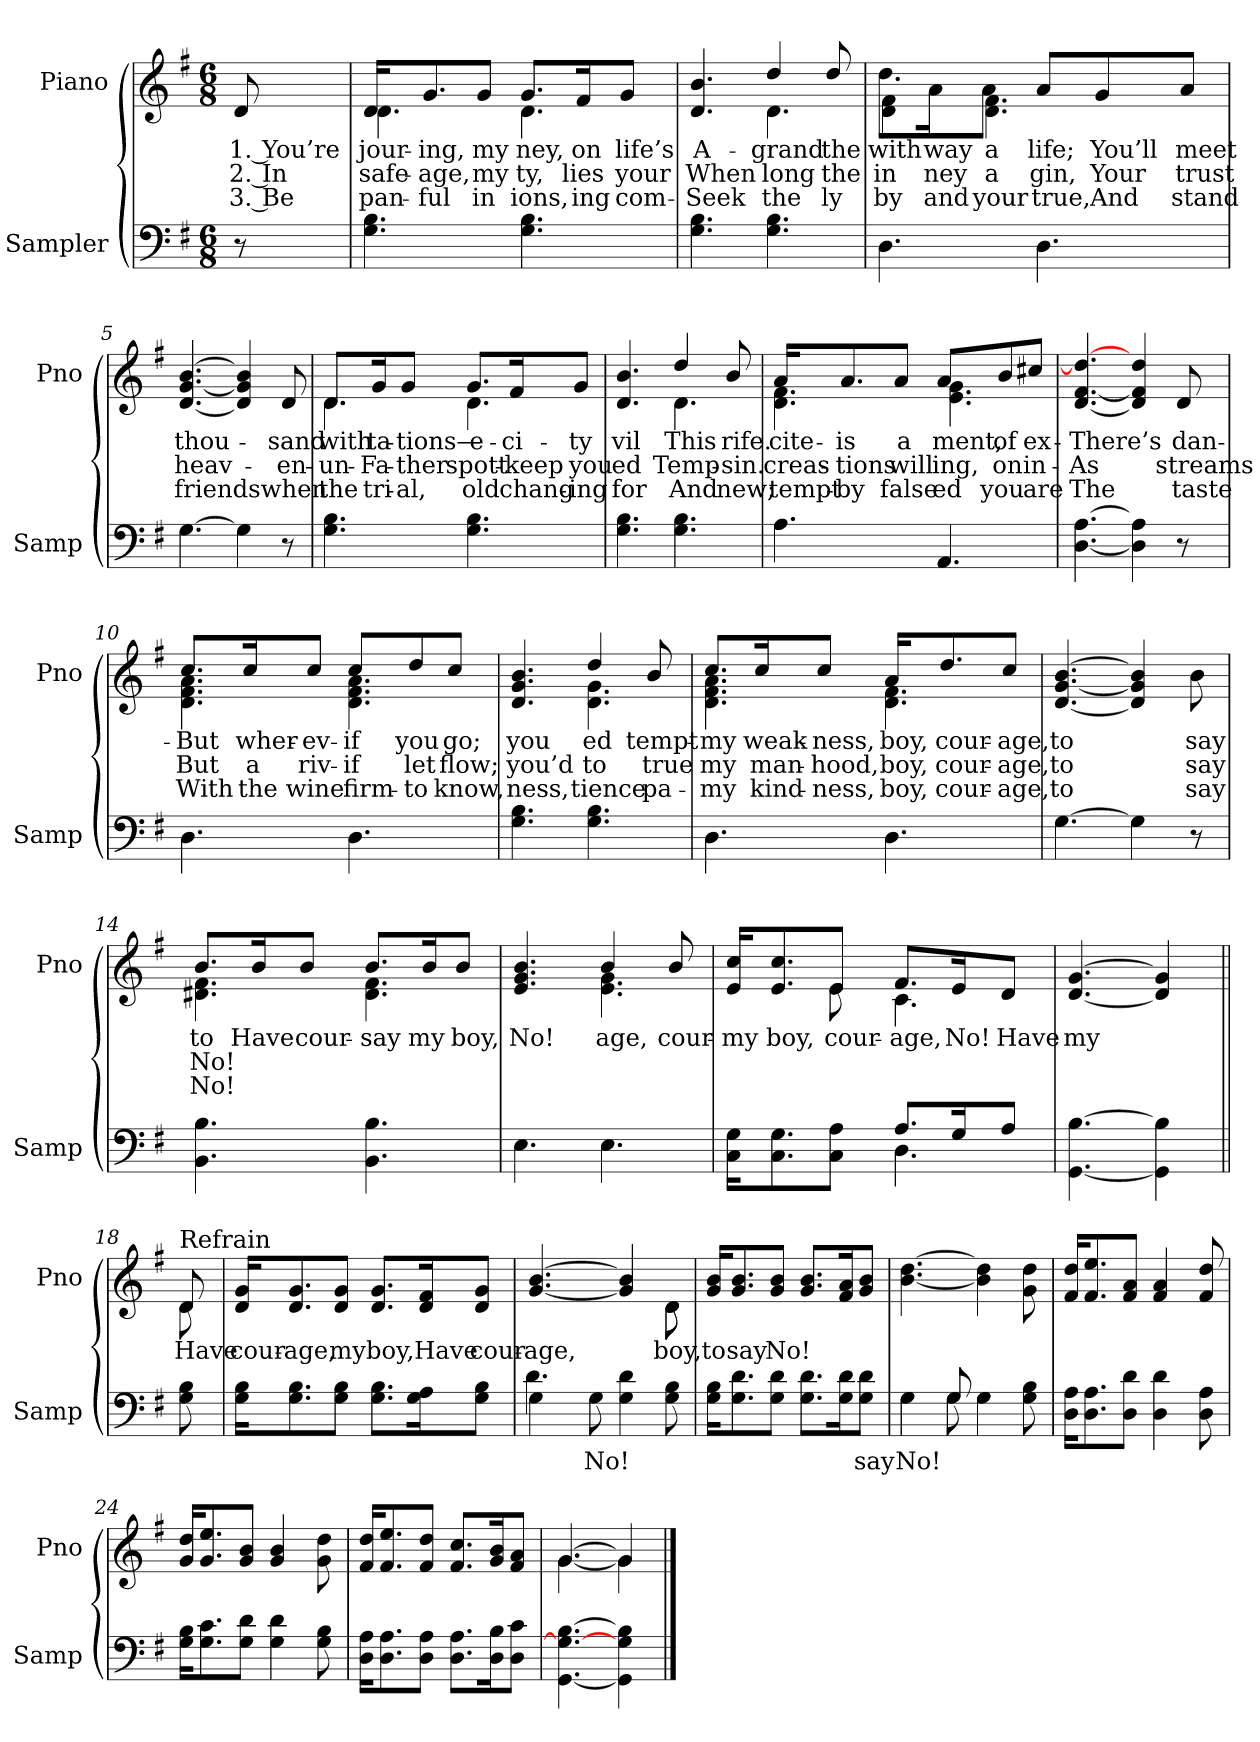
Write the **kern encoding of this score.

**kern	**text	**kern	**text	**text	**text
*part2	*part2	*part1	*part1	*part1	*part1
*staff2	*staff2	*staff1	*staff1	*staff1	*staff1
*I"Sampler	*	*I"Piano	*	*	*
*I'Samp	*	*I'Pno	*	*	*
*clefF4	*	*clefG2	*	*	*
*k[f#]	*	*k[f#]	*	*	*
*G:	*	*G:	*	*	*
*M6/8	*	*M6/8	*	*	*
=1	=1	=1	=1	=1	=1
8r	.	8d	1. You’re	2. In	3. Be
=2	=2	=2	=2	=2	=2
*	*	*^	*	*	*
4.G 4.B	.	16d/KL	4.d	jour-	safe-	-pan-
.	.	8.g/	.	-ing,	-age,	-ful
.	.	8g/J	.	my	my	in
4.G 4.B	.	8.g/L	4.d	-ney,	-ty,	-ions,
.	.	16f#/K	.	on	lies	-ing
.	.	8g/J	.	life’s	your	com-
=3	=3	=3	=3	=3	=3	=3
4.G 4.B	.	4.d 4.b	4.ryy	A-	When	Seek
4.G 4.B	.	4dd/	4.d	grand	long	the
.	.	8dd/	.	the	the	-ly
=4	=4	=4	=4	=4	=4	=4
4.D	.	8.dd\L	4d 4f#	with	in	by
.	.	16a\K	.	-way	-ney	and
.	.	8a\J	4.d 4.f#	a	a	your
4.D	.	8a/L	.	life;	-gin,	true,
.	.	8g/	.	You’ll	Your	And
.	.	8a/J	8ryy	meet	trust	stand
*	*	*v	*v	*	*	*
=5	=5	=5	=5	=5	=5
[4.G	.	[4.d [4.g [4.b	thou-	heav-	friends
4G]	.	4d] 4g] 4b]	.	.	.
8r	.	8d	-sand	-en-	when
=6	=6	=6	=6	=6	=6
*	*	*^	*	*	*
4.G 4.B	.	8.d/L	4.d	with	un-	the
.	.	16g/K	.	-ta-	Fa-	tri-
.	.	8g/J	.	-tions—	-ther	-al,
4.G 4.B	.	8.g/L	4.d	e-	-spott-	old
.	.	16f#/K	.	ci-	keep	chang-
.	.	8g/J	.	-ty	you	-ing
=7	=7	=7	=7	=7	=7	=7
4.G 4.B	.	4.d 4.b	4.ryy	-vil	-ed	for
4.G 4.B	.	4dd/	4.d	This	Temp-	And
.	.	8b/	.	rife.	sin.	new;
=8	=8	=8	=8	=8	=8	=8
4.A	.	16a/KL	4.d 4.f#	-cite-	-creas-	tempt-
.	.	8.a/	.	is	-tions	by
.	.	8a/J	.	a	will	false
4.AA	.	8a/L	4.e 4.g	-ment,	-ing,	-ed
.	.	8b/	.	of	on	you
.	.	8cc#X/J	.	ex-	in-	are
*	*	*v	*v	*	*	*
=9	=9	=9	=9	=9	=9
[4.D [4.A	.	[4.d [4.f# 4.dd_	There’s	As	The
4D] 4A]	.	4d] 4f#] 4dd	.	.	.
8r	.	8d	dan-	streams	taste
=10	=10	=10	=10	=10	=10
*	*	*^	*	*	*
4.D	.	8.cc/L	4.d 4.f# 4.a	But	But	With
.	.	16cc/K	.	wher-	a	the
.	.	8cc/J	.	-ev-	riv-	wine
4.D	.	8cc/L	4.d 4.f# 4.a	if	if	firm-
.	.	8dd/	.	you	-let	to
.	.	8cc/J	.	go;	flow;	know,
=11	=11	=11	=11	=11	=11	=11
4.G 4.B	.	4.d 4.g 4.b	4.ryy	you	you’d	-ness,
4.G 4.B	.	4dd/	4.d 4.g	-ed	to	-tience
.	.	8b/	.	tempt-	true	pa-
=12	=12	=12	=12	=12	=12	=12
4.D	.	8.cc/L	4.d 4.f# 4.a	my	my	my
.	.	16cc/K	.	weak-	man-	kind-
.	.	8cc/J	.	-ness,	-hood,	-ness,
4.D	.	16a/KL	4.d 4.f#	boy,	boy,	boy,
.	.	8.dd/	.	cour-	cour-	cour-
.	.	8cc/J	.	-age,	-age,	-age,
*	*	*v	*v	*	*	*
=13	=13	=13	=13	=13	=13
[4.G	.	[4.d [4.g [4.b	to	to	to
4G]	.	4d] 4g] 4b]	.	.	.
8r	.	8b	say	say	say
=14	=14	=14	=14	=14	=14
*	*	*^	*	*	*
4.BB 4.B	.	8.b/L	4.d#X 4.f#	to	No!	No!
.	.	16b/K	.	Have	.	.
.	.	8b/J	.	cour-	.	.
4.BB 4.B	.	8.b/L	4.d# 4.f#	say	.	.
.	.	16b/K	.	my	.	.
.	.	8b/J	.	boy,	.	.
=15	=15	=15	=15	=15	=15	=15
4.E	.	4.e 4.g 4.b	4.ryy	No!	.	.
4.E	.	4b/	4.e 4.g	-age,	.	.
.	.	8b/	.	cour-	.	.
=16	=16	=16	=16	=16	=16	=16
*^	*	*	*	*	*	*
16C\ 16G\KL	4.ryy	.	16e/ 16cc/KL	4ryy	my	.	.
8.C\ 8.G\	.	.	8.e/ 8.cc/	.	boy,	.	.
8C\ 8A\J	.	.	8e/J	8e	cour-	.	.
8.A/L	4.D	.	8.f#/L	4.c	-age,	.	.
16G/K	.	.	16e/K	.	No!	.	.
8A/J	.	.	8d/J	.	Have	.	.
*v	*v	*	*	*	*	*	*
*	*	*v	*v	*	*	*
=17	=17	=17	=17	=17	=17
[4.GG [4.B	.	[4.d [4.g	my	.	.
4GG] 4B]	.	4d] 4g]	.	.	.
=18||	=18||	=18||	=18||	=18||	=18||
*	*	*^	*	*	*
!	!	!LO:TX:t=Refrain	!	!	!	!
8G 8B	.	8d/	8d	Have	.	.
*	*	*v	*v	*	*	*
=19	=19	=19	=19	=19	=19
16G\ 16B\KL	.	16d/ 16g/KL	cour-	.	.
8.G\ 8.B\	.	8.d/ 8.g/	-age,	.	.
8G\ 8B\J	.	8d/ 8g/J	my	.	.
8.G\ 8.B\L	.	8.d/ 8.g/L	boy,	.	.
16G\ 16A\K	.	16d/ 16f#/K	Have	.	.
8G\ 8B\J	.	8d/ 8g/J	cour-	.	.
=20	=20	=20	=20	=20	=20
*^	*	*^	*	*	*
4G\	4.d	.	[4.g [4.b	8ryy	-age,	.	.
*	*	*	*v	*v	*	*	*
8G\	.	No!	.	.	.	.
4G 4d	4.ryy	.	4g] 4b]	.	.	.
*	*	*	*^	*	*	*
8G 8B	.	.	8d\	8d	boy,	.	.
*v	*v	*	*	*	*	*	*
*	*	*v	*v	*	*	*
=21	=21	=21	=21	=21	=21
16G\ 16B\KL	.	16g/ 16b/KL	to	.	.
8.G\ 8.d\	.	8.g/ 8.b/	say	.	.
8G\ 8d\J	.	8g/ 8b/J	No!	.	.
8.G\ 8.d\L	.	8.g/ 8.b/L	.	.	.
16G\ 16d\K	.	16f#/ 16a/K	.	.	.
8G\ 8d\J	say	8g/ 8b/J	.	.	.
=22	=22	=22	=22	=22	=22
*^	*	*	*	*	*
4G\	4G	No!	[4.b [4.dd	.	.	.
8G/	8G	.	.	.	.	.
4G\	4G	.	4b] 4dd]	.	.	.
8G 8B	8ryy	.	8g 8dd	.	.	.
*v	*v	*	*	*	*	*
=23	=23	=23	=23	=23	=23
16D\ 16A\KL	.	16f#/ 16dd/KL	.	.	.
8.D\ 8.A\	.	8.f#/ 8.ee/	.	.	.
8D\ 8d\J	.	8f#/ 8a/J	.	.	.
4D 4d	.	4f# 4a	.	.	.
8D 8A	.	8f# 8dd	.	.	.
=24	=24	=24	=24	=24	=24
16G\ 16B\KL	.	16g/ 16dd/KL	.	.	.
8.G\ 8.c\	.	8.g/ 8.ee/	.	.	.
8G\ 8d\J	.	8g/ 8b/J	.	.	.
4G 4d	.	4g 4b	.	.	.
8G 8B	.	8g 8dd	.	.	.
=25	=25	=25	=25	=25	=25
16D\ 16A\KL	.	16f#/ 16dd/KL	.	.	.
8.D\ 8.A\	.	8.f#/ 8.ee/	.	.	.
8D\ 8A\J	.	8f#/ 8dd/J	.	.	.
8.D\ 8.A\L	.	8.f#/ 8.cc/L	.	.	.
16D\ 16B\K	.	16g/ 16b/K	.	.	.
8D\ 8c\J	.	8f#/ 8a/J	.	.	.
=26	=26	=26	=26	=26	=26
*	*	*^	*	*	*
[4.GG\ 4.G\_ [4.B\	.	[4.g/	[4.g	.	.	.
4GG] 4G 4B]	.	4g/]	4g]	.	.	.
*	*	*v	*v	*	*	*
==	==	==	==	==	==
*-	*-	*-	*-	*-	*-
